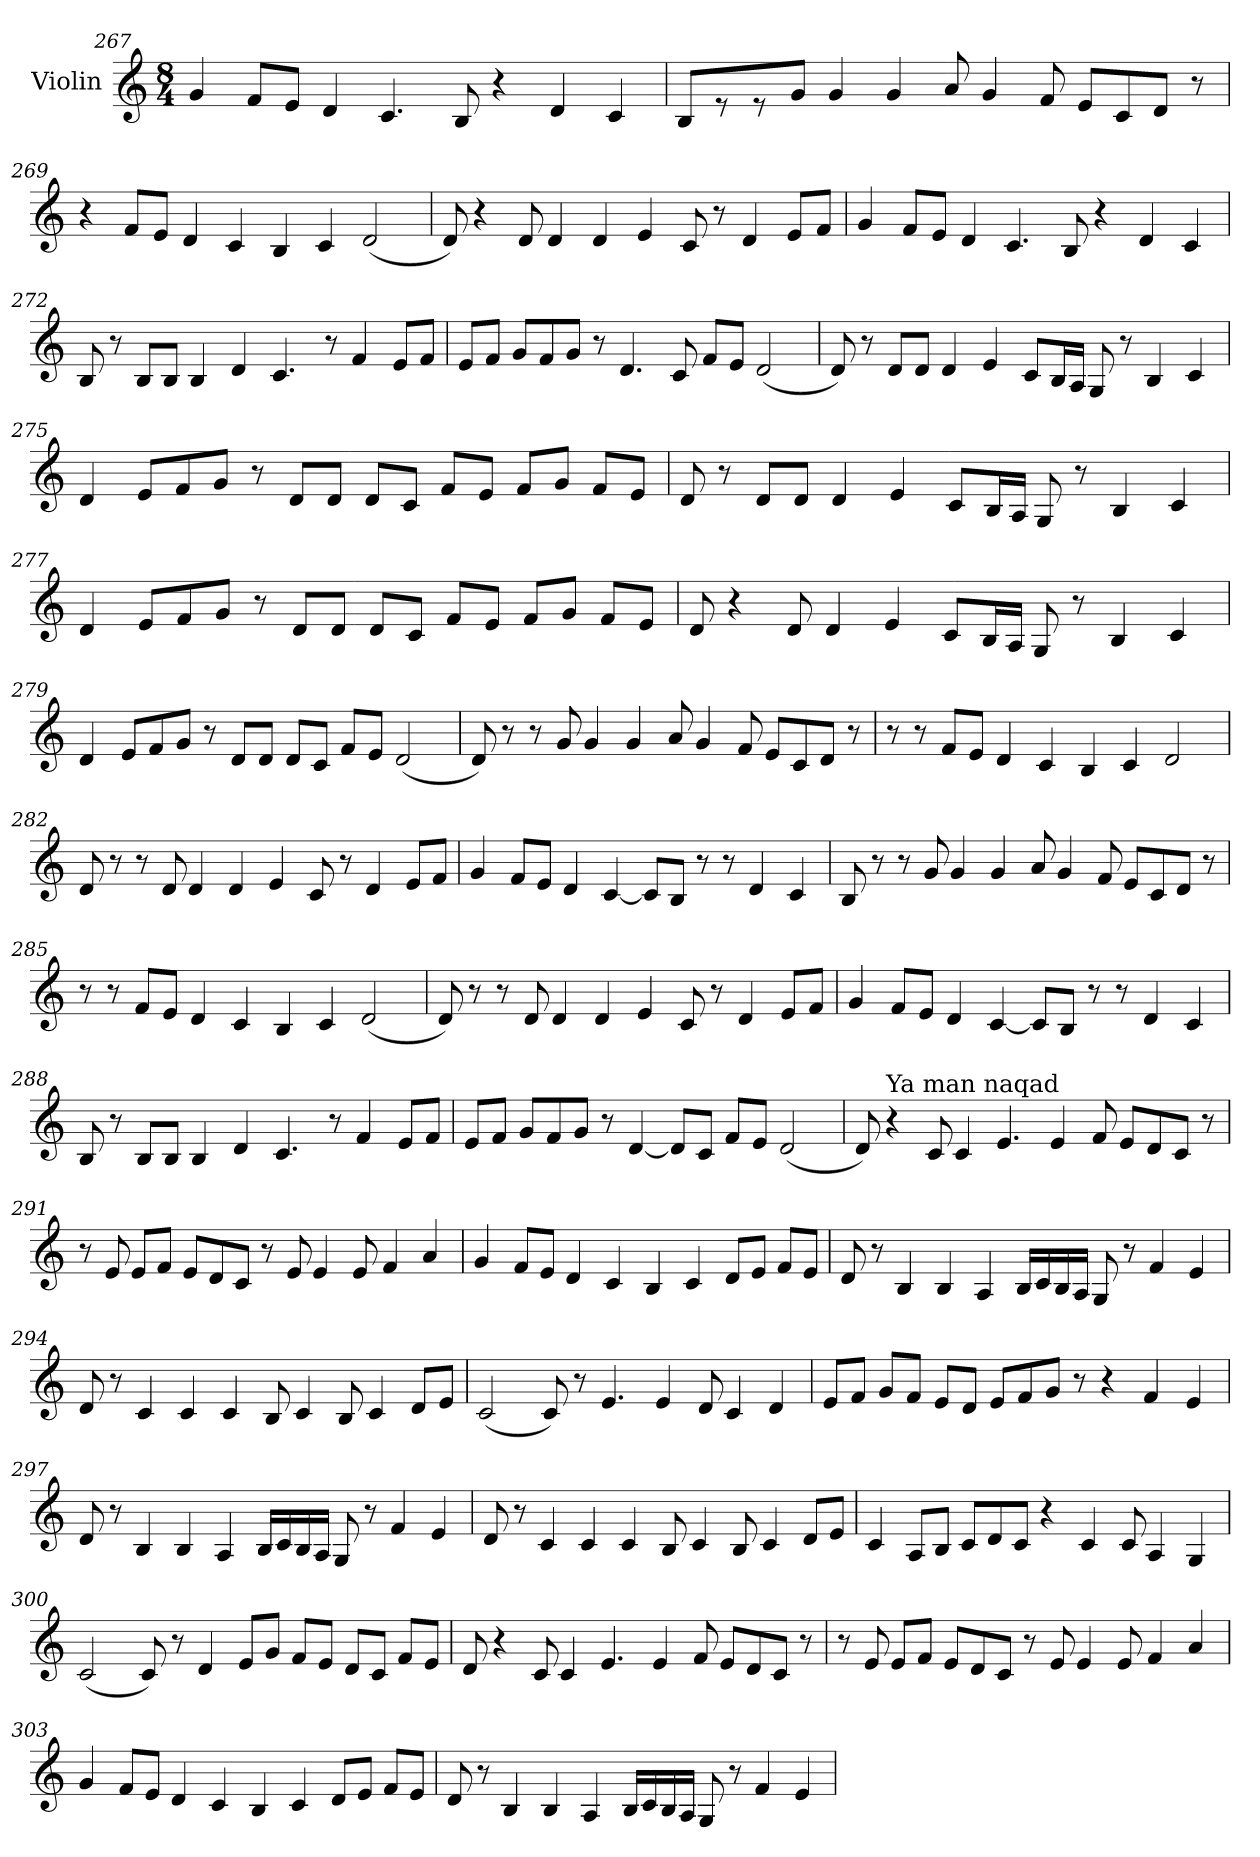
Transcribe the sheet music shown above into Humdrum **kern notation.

**kern
*part1
*staff1
*I"Violin
*clefG2
*k[]
*C:
*M8/4
=267
4g/
8f/L
8e/J
4d/
4.c/
8B/
4r
4d/
4c/
!!LO:LB:g=z
=268
8B/L
8r
8r
8g/J
4g/
4g/
8a/
4g/
8f/
8e/L
8c/
8d/J
8r
!!LO:PB:g=z
=269
4r
8f/L
8e/J
4d/
4c/
4B/
4c/
(2d/
!!LO:PB:g=z
=270
8d/)
4r
8d/
4d/
4d/
4e/
8c/
8r
4d/
8e/L
8f/J
=271
4g/
8f/L
8e/J
4d/
4.c/
8B/
4r
4d/
4c/
!!LO:LB:g=z
=272
8B/
8r
8B/L
8B/J
4B/
4d/
4.c/
8r
4f/
8e/L
8f/J
=273
8e/L
8f/J
8g/L
8f/
8g/J
8r
4.d/
8c/
8f/L
8e/J
(2d/
!!LO:LB:g=z
=274
8d/)
8r
8d/L
8d/J
4d/
4e/
8c/L
16B/L
16A/JJ
8G/
8r
4B/
4c/
=275
4d/
8e/L
8f/
8g/J
8r
8d/L
8d/J
8d/L
8c/J
8f/L
8e/J
8f/L
8g/J
8f/L
8e/J
!!LO:LB:g=z
=276
8d/
8r
8d/L
8d/J
4d/
4e/
8c/L
16B/L
16A/JJ
8G/
8r
4B/
4c/
=277
4d/
8e/L
8f/
8g/J
8r
8d/L
8d/J
8d/L
8c/J
8f/L
8e/J
8f/L
8g/J
8f/L
8e/J
!!LO:PB:g=z
=278
8d/
4r
8d/
4d/
4e/
8c/L
16B/L
16A/JJ
8G/
8r
4B/
4c/
!!LO:PB:g=z
=279
4d/
8e/L
8f/
8g/J
8r
8d/L
8d/J
8d/L
8c/J
8f/L
8e/J
(2d/
!!LO:PB:g=z
=280
8d/)
8r
8r
8g/
4g/
4g/
8a/
4g/
8f/
8e/L
8c/
8d/J
8r
!!LO:PB:g=z
=281
8r
8r
8f/L
8e/J
4d/
4c/
4B/
4c/
2d/
!!LO:PB:g=z
=282
8d/
8r
8r
8d/
4d/
4d/
4e/
8c/
8r
4d/
8e/L
8f/J
!!LO:PB:g=z
=283
4g/
8f/L
8e/J
4d/
[4c/
8c/L]
8B/J
8r
8r
4d/
4c/
!!LO:PB:g=z
=284
8B/
8r
8r
8g/
4g/
4g/
8a/
4g/
8f/
8e/L
8c/
8d/J
8r
!!LO:PB:g=z
=285
8r
8r
8f/L
8e/J
4d/
4c/
4B/
4c/
(2d/
!!LO:PB:g=z
=286
8d/)
8r
8r
8d/
4d/
4d/
4e/
8c/
8r
4d/
8e/L
8f/J
!!LO:PB:g=z
=287
4g/
8f/L
8e/J
4d/
[4c/
8c/L]
8B/J
8r
8r
4d/
4c/
!!LO:PB:g=z
=288
8B/
8r
8B/L
8B/J
4B/
4d/
4.c/
8r
4f/
8e/L
8f/J
!!LO:PB:g=z
=289
8e/L
8f/J
8g/L
8f/
8g/J
8r
[4d/
8d/L]
8c/J
8f/L
8e/J
(2d/
!!LO:PB:g=z
=290
*MM80
8d/)
!LO:TX:a:t=Ya man naqad
4r
8c/
4c/
4.e/
4e/
8f/
8e/L
8d/
8c/J
8r
!!LO:PB:g=z
=291
8r
8e/
8e/L
8f/J
8e/L
8d/
8c/J
8r
8e/
4e/
8e/
4f/
4a/
!!LO:PB:g=z
=292
4g/
8f/L
8e/J
4d/
4c/
4B/
4c/
8d/L
8e/J
8f/L
8e/J
!!LO:PB:g=z
=293
8d/
8r
4B/
4B/
4A/
16B/LL
16c/
16B/
16A/JJ
8G/
8r
4f/
4e/
!!LO:PB:g=z
=294
8d/
8r
4c/
4c/
4c/
8B/
4c/
8B/
4c/
8d/L
8e/J
!!LO:PB:g=z
=295
(2c/
8c/)
8r
4.e/
4e/
8d/
4c/
4d/
!!LO:PB:g=z
=296
8e/L
8f/J
8g/L
8f/J
8e/L
8d/J
8e/L
8f/
8g/J
8r
4r
4f/
4e/
!!LO:PB:g=z
=297
8d/
8r
4B/
4B/
4A/
16B/LL
16c/
16B/
16A/JJ
8G/
8r
4f/
4e/
!!LO:PB:g=z
=298
8d/
8r
4c/
4c/
4c/
8B/
4c/
8B/
4c/
8d/L
8e/J
!!LO:PB:g=z
=299
4c/
8A/L
8B/J
8c/L
8d/
8c/J
4r
4c/
8c/
4A/
4G/
!!LO:PB:g=z
=300
(2c/
8c/)
8r
4d/
8e/L
8g/J
8f/L
8e/J
8d/L
8c/J
8f/L
8e/J
!!LO:PB:g=z
=301
8d/
4r
8c/
4c/
4.e/
4e/
8f/
8e/L
8d/
8c/J
8r
!!LO:PB:g=z
=302
8r
8e/
8e/L
8f/J
8e/L
8d/
8c/J
8r
8e/
4e/
8e/
4f/
4a/
!!LO:PB:g=z
=303
4g/
8f/L
8e/J
4d/
4c/
4B/
4c/
8d/L
8e/J
8f/L
8e/J
!!LO:PB:g=z
=304
8d/
8r
4B/
4B/
4A/
16B/LL
16c/
16B/
16A/JJ
8G/
8r
4f/
4e/
=
*-
